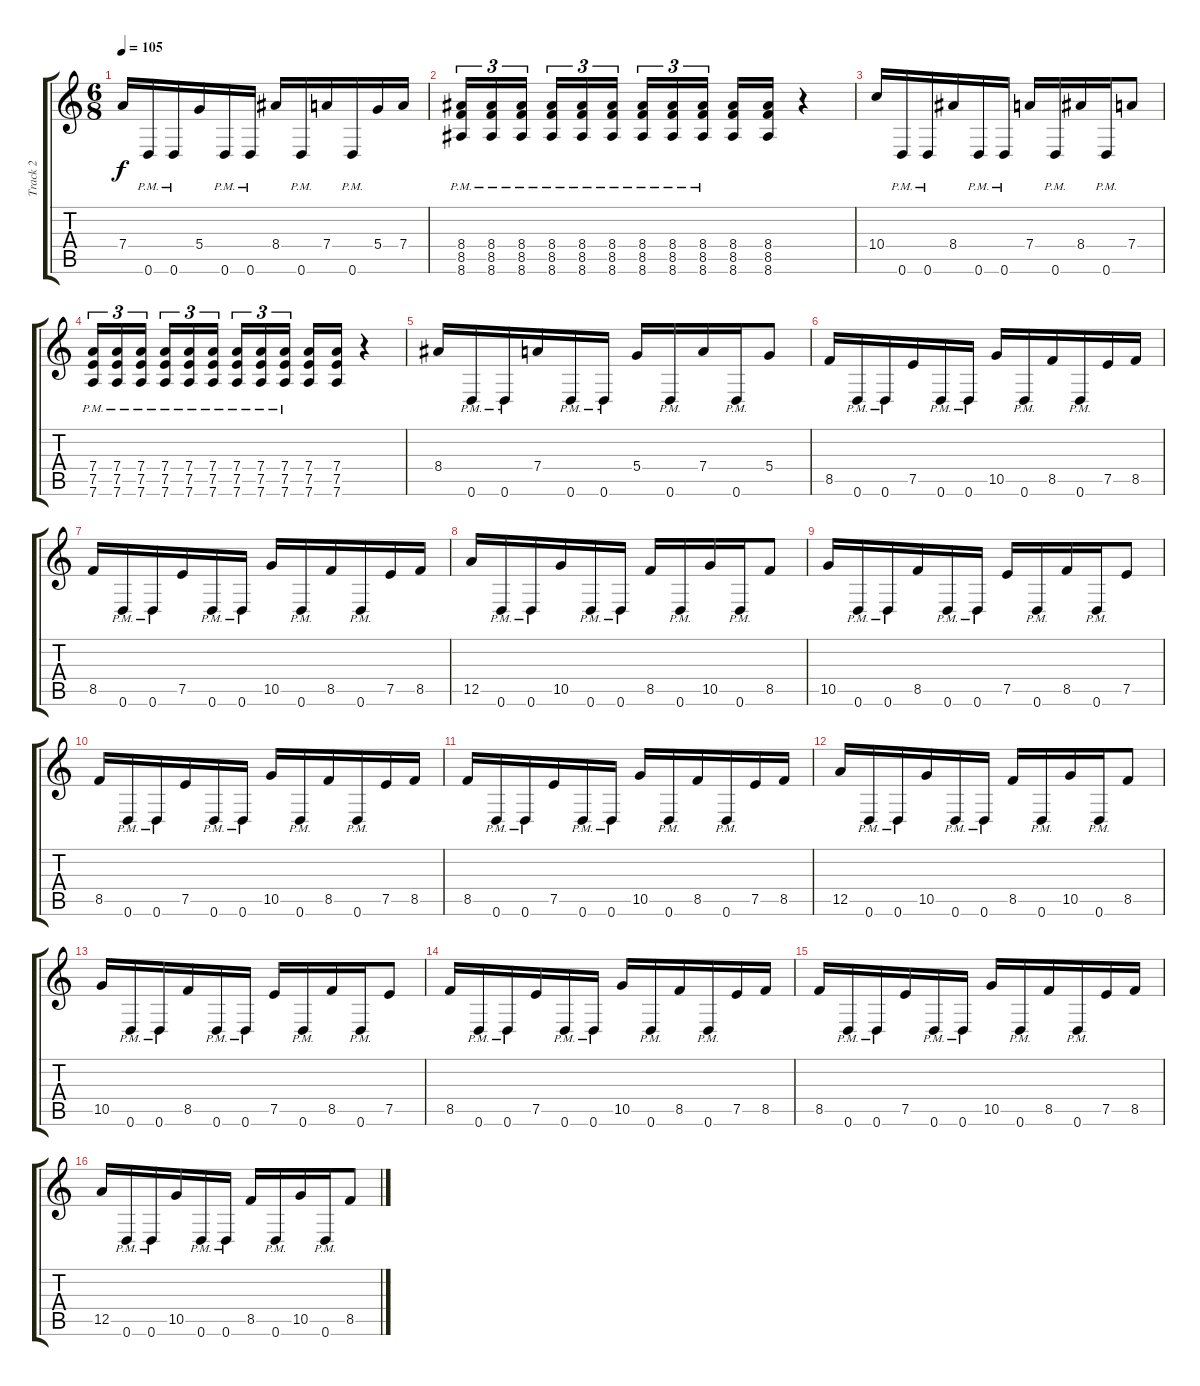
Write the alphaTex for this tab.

\track ("Track 2" "Track 2") {instrument distortionguitar}
\staff {score tabs}
\tuning (E4 B3 G3 D3 A2 D2) {hide}
\ts (6 8)
\tempo 105
\clef g2
\ks c
7.4.16{dy f} 0.6{pm}.16 0.6{pm}.16 5.4.16 0.6{pm}.16 0.6{pm}.16 8.4.16 0.6{pm}.16 7.4.16 0.6{pm}.16 5.4.16 7.4.16 |
(8.4{pm} 8.5{pm} 8.6{pm}).16{tu (3 2)} (8.4{pm} 8.5{pm} 8.6{pm}).16{tu (3 2)} (8.4{pm} 8.5{pm} 8.6{pm}).16{tu (3 2) beam splitsecondary} (8.4{pm} 8.5{pm} 8.6{pm}).16{tu (3 2)} (8.4{pm} 8.5{pm} 8.6{pm}).16{tu (3 2)} (8.4{pm} 8.5{pm} 8.6{pm}).16{tu (3 2) beam splitsecondary} (8.4{pm} 8.5{pm} 8.6{pm}).16{tu (3 2)} (8.4{pm} 8.5{pm} 8.6{pm}).16{tu (3 2)} (8.4{pm} 8.5{pm} 8.6{pm}).16{tu (3 2)} (8.4 8.5 8.6).16 (8.4 8.5 8.6).16 r.4 |
10.4.16 0.6{pm}.16 0.6{pm}.16 8.4.16 0.6{pm}.16 0.6{pm}.16 7.4.16 0.6{pm}.16 8.4.16 0.6{pm}.16 7.4.8 |
(7.4{pm} 7.5{pm} 7.6{pm}).16{tu (3 2)} (7.4{pm} 7.5{pm} 7.6{pm}).16{tu (3 2)} (7.4{pm} 7.5{pm} 7.6{pm}).16{tu (3 2) beam splitsecondary} (7.4{pm} 7.5{pm} 7.6{pm}).16{tu (3 2)} (7.4{pm} 7.5{pm} 7.6{pm}).16{tu (3 2)} (7.4{pm} 7.5{pm} 7.6{pm}).16{tu (3 2) beam splitsecondary} (7.4{pm} 7.5{pm} 7.6{pm}).16{tu (3 2)} (7.4{pm} 7.5{pm} 7.6{pm}).16{tu (3 2)} (7.4{pm} 7.5{pm} 7.6{pm}).16{tu (3 2)} (7.4 7.5 7.6).16 (7.4 7.5 7.6).16 r.4 |
8.4.16 0.6{pm}.16 0.6{pm}.16 7.4.16 0.6{pm}.16 0.6{pm}.16 5.4.16 0.6{pm}.16 7.4.16 0.6{pm}.16 5.4.8 |
8.5.16 0.6{pm}.16 0.6{pm}.16 7.5.16 0.6{pm}.16 0.6{pm}.16 10.5.16 0.6{pm}.16 8.5.16 0.6{pm}.16 7.5.16 8.5.16 |
8.5.16 0.6{pm}.16 0.6{pm}.16 7.5.16 0.6{pm}.16 0.6{pm}.16 10.5.16 0.6{pm}.16 8.5.16 0.6{pm}.16 7.5.16 8.5.16 |
12.5.16 0.6{pm}.16 0.6{pm}.16 10.5.16 0.6{pm}.16 0.6{pm}.16 8.5.16 0.6{pm}.16 10.5.16 0.6{pm}.16 8.5.8 |
10.5.16 0.6{pm}.16 0.6{pm}.16 8.5.16 0.6{pm}.16 0.6{pm}.16 7.5.16 0.6{pm}.16 8.5.16 0.6{pm}.16 7.5.8 |
8.5.16 0.6{pm}.16 0.6{pm}.16 7.5.16 0.6{pm}.16 0.6{pm}.16 10.5.16 0.6{pm}.16 8.5.16 0.6{pm}.16 7.5.16 8.5.16 |
8.5.16 0.6{pm}.16 0.6{pm}.16 7.5.16 0.6{pm}.16 0.6{pm}.16 10.5.16 0.6{pm}.16 8.5.16 0.6{pm}.16 7.5.16 8.5.16 |
12.5.16 0.6{pm}.16 0.6{pm}.16 10.5.16 0.6{pm}.16 0.6{pm}.16 8.5.16 0.6{pm}.16 10.5.16 0.6{pm}.16 8.5.8 |
10.5.16 0.6{pm}.16 0.6{pm}.16 8.5.16 0.6{pm}.16 0.6{pm}.16 7.5.16 0.6{pm}.16 8.5.16 0.6{pm}.16 7.5.8 |
8.5.16 0.6{pm}.16 0.6{pm}.16 7.5.16 0.6{pm}.16 0.6{pm}.16 10.5.16 0.6{pm}.16 8.5.16 0.6{pm}.16 7.5.16 8.5.16 |
8.5.16 0.6{pm}.16 0.6{pm}.16 7.5.16 0.6{pm}.16 0.6{pm}.16 10.5.16 0.6{pm}.16 8.5.16 0.6{pm}.16 7.5.16 8.5.16 |
12.5.16 0.6{pm}.16 0.6{pm}.16 10.5.16 0.6{pm}.16 0.6{pm}.16 8.5.16 0.6{pm}.16 10.5.16 0.6{pm}.16 8.5.8
